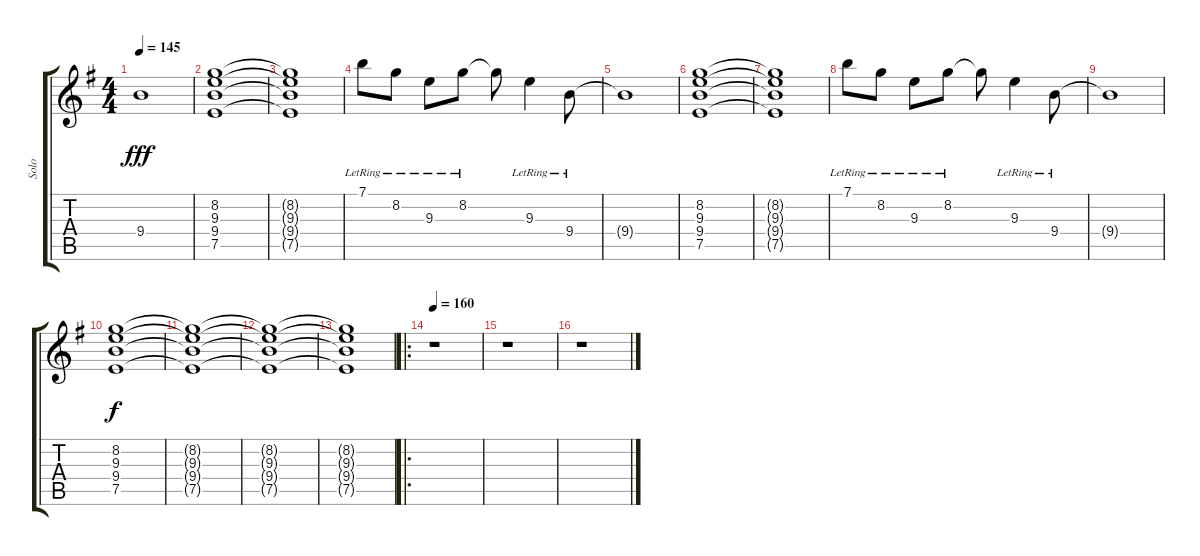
\track ("Solo" "Solo") {instrument electricguitarjazz}
\staff {score tabs}
\tuning (E4 B3 G3 D3 A2 E2) {hide}
\ts (4 4)
\tempo 145
\clef g2
\ks g
9.4{t}.1{dy fff} |
(8.2 9.3 9.4 7.5).1 |
(8.2{t} 9.3{t} 9.4{t} 7.5{t}).1 |
7.1{lr}.8 8.2{lr}.8 9.3{lr}.8 8.2{lr}.8 8.2{t}.8 9.3{lr}.4 9.4{lr}.8 |
9.4{t}.1 |
(8.2 9.3 9.4 7.5).1 |
(8.2{t} 9.3{t} 9.4{t} 7.5{t}).1 |
7.1{lr}.8 8.2{lr}.8 9.3{lr}.8 8.2{lr}.8 8.2{t}.8 9.3{lr}.4 9.4{lr}.8 |
9.4{t}.1 |
(8.2 9.3 9.4 7.5).1{dy f} |
(8.2{t} 9.3{t} 9.4{t} 7.5{t}).1 |
(8.2{t} 9.3{t} 9.4{t} 7.5{t}).1 |
(8.2{t} 9.3{t} 9.4{t} 7.5{t}).1 |
\ro
\tempo 160
r.1 |
r.1 |
r.1
